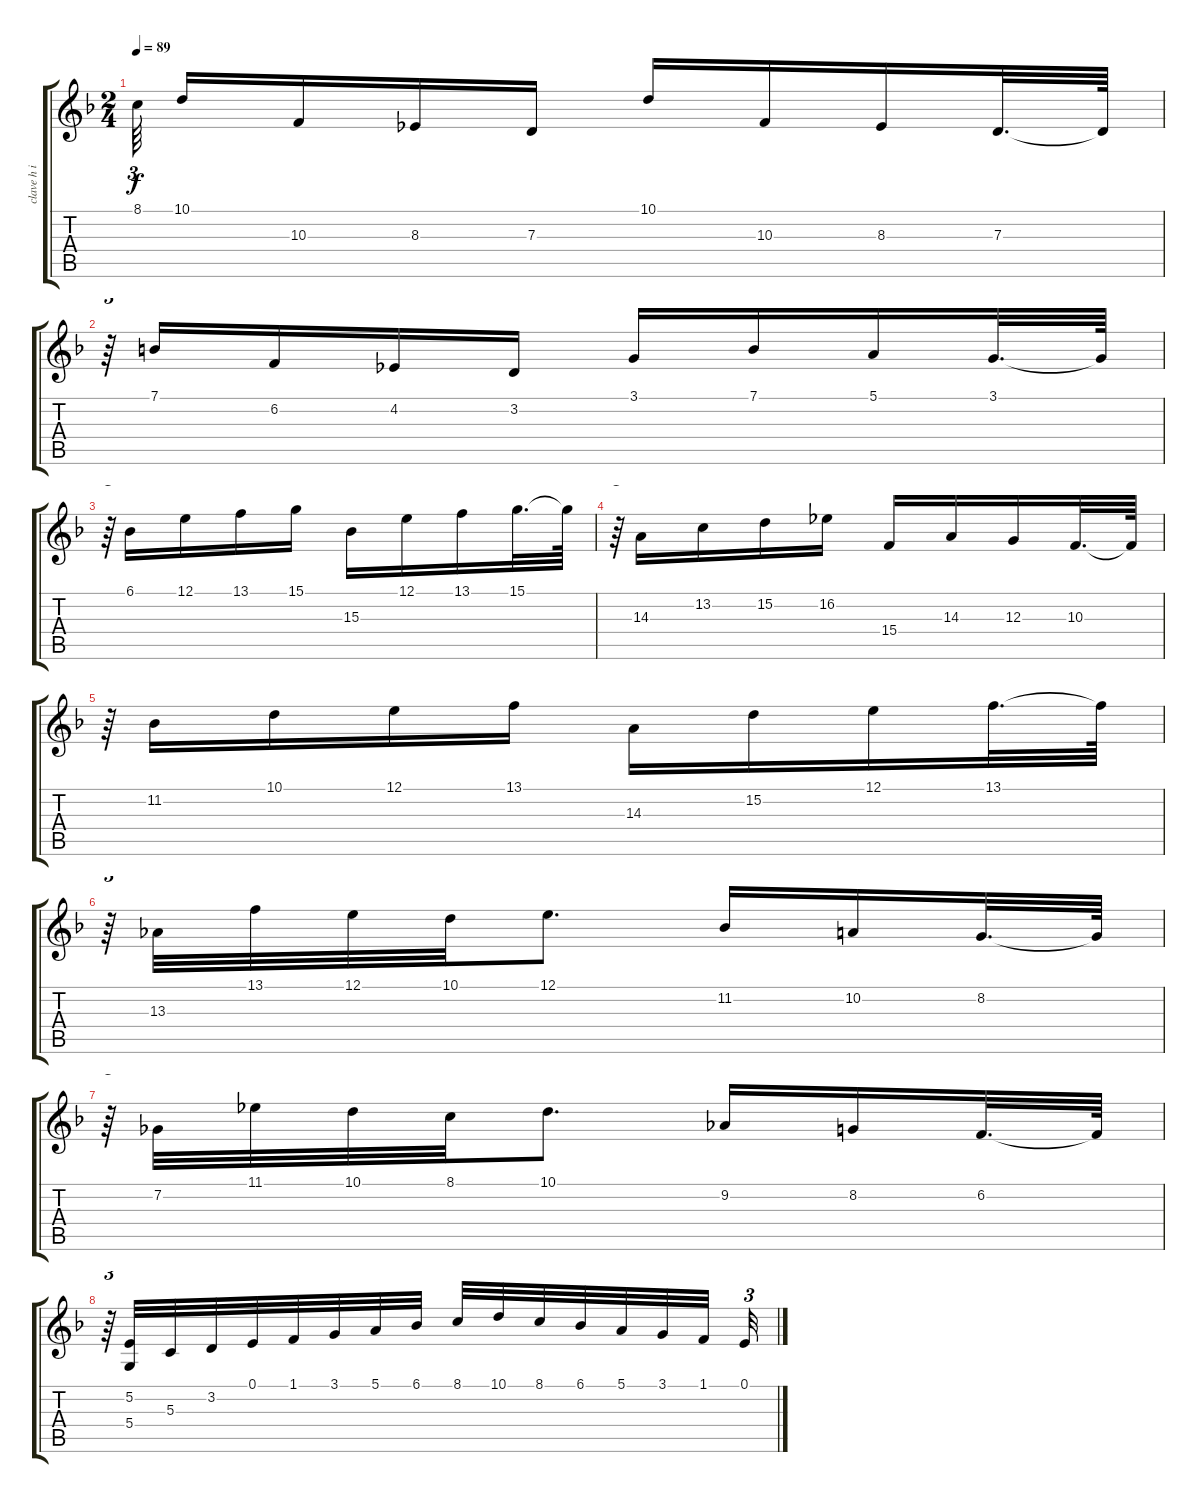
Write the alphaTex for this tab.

\track ("clave h i" "clave h i") {instrument harpsichord}
\staff {score tabs}
\tuning (E4 B3 G3 D3 A2 E2) {hide}
\ts (2 4)
\tempo 89
\clef g2
\ks dminor
8.1{t}.64{tu (3 2) dy f beam splitsecondary} 10.1.16 10.3.16 8.3.16 7.3.16 10.1.16 10.3.16 8.3.16 7.3.32{d} 7.3{t}.64 |
r.64{tu (3 2)} 7.1.16 6.2.16 4.2.16 3.2.16 3.1.16 7.1.16 5.1.16 3.1.32{d} 3.1{t}.64 |
r.64{tu (3 2)} 6.1.16 12.1.16 13.1.16 15.1.16 15.3.16 12.1.16 13.1.16 15.1.32{d} 15.1{t}.64 |
r.64{tu (3 2)} 14.3.16 13.2.16 15.2.16 16.2.16 15.4.16 14.3.16 12.3.16 10.3.32{d} 10.3{t}.64 |
r.64{tu (3 2)} 11.2.16 10.1.16 12.1.16 13.1.16 14.3.16 15.2.16 12.1.16 13.1.32{d} 13.1{t}.64 |
r.64{tu (3 2)} 13.3.32 13.1.32 12.1.32 10.1.32 12.1.8{d} 11.2.16 10.2.16 8.2.32{d} 8.2{t}.64 |
r.64{tu (3 2)} 7.2.32 11.1.32 10.1.32 8.1.32 10.1.8{d} 9.2.16 8.2.16 6.2.32{d} 6.2{t}.64 |
r.64{tu (3 2)} (5.2 5.4).32 5.3.32 3.2.32 0.1.32 1.1.32 3.1.32 5.1.32 6.1.32 8.1.32 10.1.32 8.1.32 6.1.32 5.1.32 3.1.32 1.1.32{beam splitsecondary} 0.1.32{tu (3 2)}
